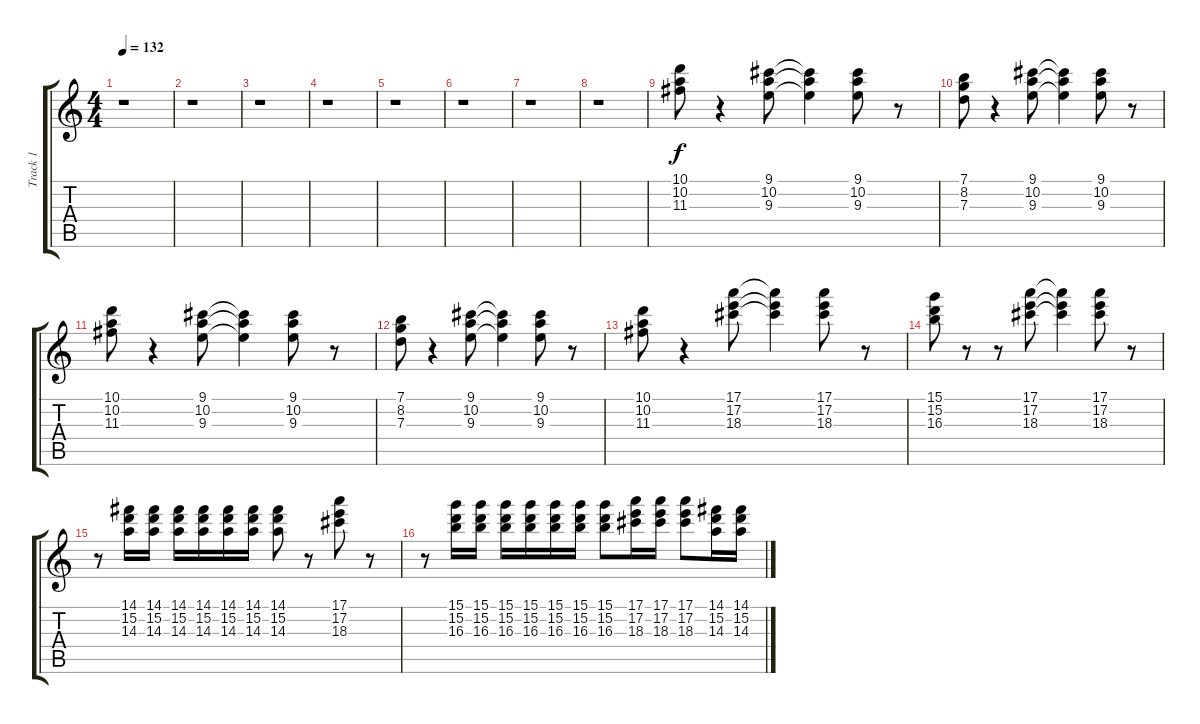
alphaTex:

\track ("Track 1" "Track 1") {instrument acousticguitarsteel}
\staff {score tabs}
\tuning (E4 B3 G3 D3 A2 E2) {hide}
\ts (4 4)
\tempo 132
\clef g2
\ks c
r.1{dy f} |
r.1 |
r.1 |
r.1 |
r.1 |
r.1 |
r.1 |
r.1 |
(10.1 10.2 11.3).8 r.4 (9.1 10.2 9.3).8 (9.1{t} 10.2{t} 9.3{t}).4 (9.1 10.2 9.3).8 r.8 |
(7.1 8.2 7.3).8 r.4 (9.1 10.2 9.3).8 (9.1{t} 10.2{t} 9.3{t}).4 (9.1 10.2 9.3).8 r.8 |
(10.1 10.2 11.3).8 r.4 (9.1 10.2 9.3).8 (9.1{t} 10.2{t} 9.3{t}).4 (9.1 10.2 9.3).8 r.8 |
(7.1 8.2 7.3).8 r.4 (9.1 10.2 9.3).8 (9.1{t} 10.2{t} 9.3{t}).4 (9.1 10.2 9.3).8 r.8 |
(10.1 10.2 11.3).8 r.4 (17.1 17.2 18.3).8 (17.1{t} 17.2{t} 18.3{t}).4 (17.1 17.2 18.3).8 r.8 |
(15.1 15.2 16.3).8 r.8 r.8 (17.1 17.2 18.3).8 (17.1{t} 17.2{t} 18.3{t}).4 (17.1 17.2 18.3).8 r.8 |
r.8 (14.1 15.2 14.3).16 (14.1 15.2 14.3).16 (14.1 15.2 14.3).16 (14.1 15.2 14.3).16 (14.1 15.2 14.3).16 (14.1 15.2 14.3).16 (14.1 15.2 14.3).8 r.8 (17.1 17.2 18.3).8 r.8 |
r.8 (15.1 15.2 16.3).16 (15.1 15.2 16.3).16 (15.1 15.2 16.3).16 (15.1 15.2 16.3).16 (15.1 15.2 16.3).16 (15.1 15.2 16.3).16 (15.1 15.2 16.3).8 (17.1 17.2 18.3).16 (17.1 17.2 18.3).16 (17.1 17.2 18.3).8 (14.1 15.2 14.3).16 (14.1 15.2 14.3).16
